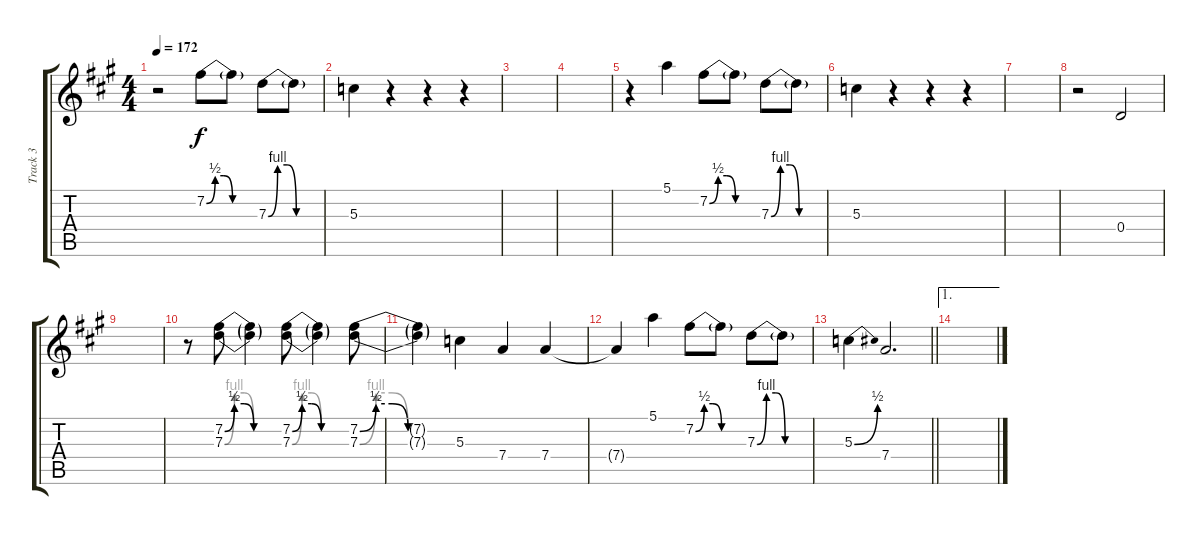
\track ("Track 3" "Track 3") {instrument electricguitarjazz}
\staff {score tabs}
\tuning (E4 B3 G3 D3 A2 E2) {hide}
\ts (4 4)
\tempo 172
\clef g2
\ks a
r.2{dy mf} 7.2{be (custom 0 0 10 2 20 2 30 0 60 0)}.8{dy f} 7.2{t}.8 7.3{be (custom 0 0 10 4 20 4 30 0 60 0)}.8 7.3{t}.8 |
5.3.4 r.4 r.4 r.4 |
|
|
r.4 5.1.4 7.2{be (custom 0 0 10 2 20 2 30 0 60 0)}.8 7.2{t}.8 7.3{be (custom 0 0 10 4 20 4 30 0 60 0)}.8 7.3{t}.8 |
5.3.4 r.4 r.4 r.4 |
|
r.2 0.4.2 |
|
r.8 (7.2{be (custom 0 0 10 2 20 2 30 0 60 0)} 7.3{be (custom 0 0 10 4 20 4 30 0 60 0)}).8 (7.2{t} 7.3{t}).4 (7.2{be (custom 0 0 10 2 20 2 30 0 60 0)} 7.3{be (custom 0 0 10 4 20 4 30 0 60 0)}).8 (7.2{t} 7.3{t}).4 (7.2{be (custom 0 0 10 2 20 2 30 0 60 0)} 7.3{be (custom 0 0 10 4 20 4 30 0 60 0)}).8 |
(7.2{t} 7.3{t}).4 5.3.4 7.4.4 7.4.4 |
7.4{t}.4 5.1.4 7.2{be (custom 0 0 10 2 20 2 30 0 60 0)}.8 7.2{t}.8 7.3{be (custom 0 0 10 4 20 4 30 0 60 0)}.8 7.3{t}.8 |
\barLineRight lightlight
5.3{be (bend 0 0 60 2)}.4 7.4.2{d} |
\ae 1
